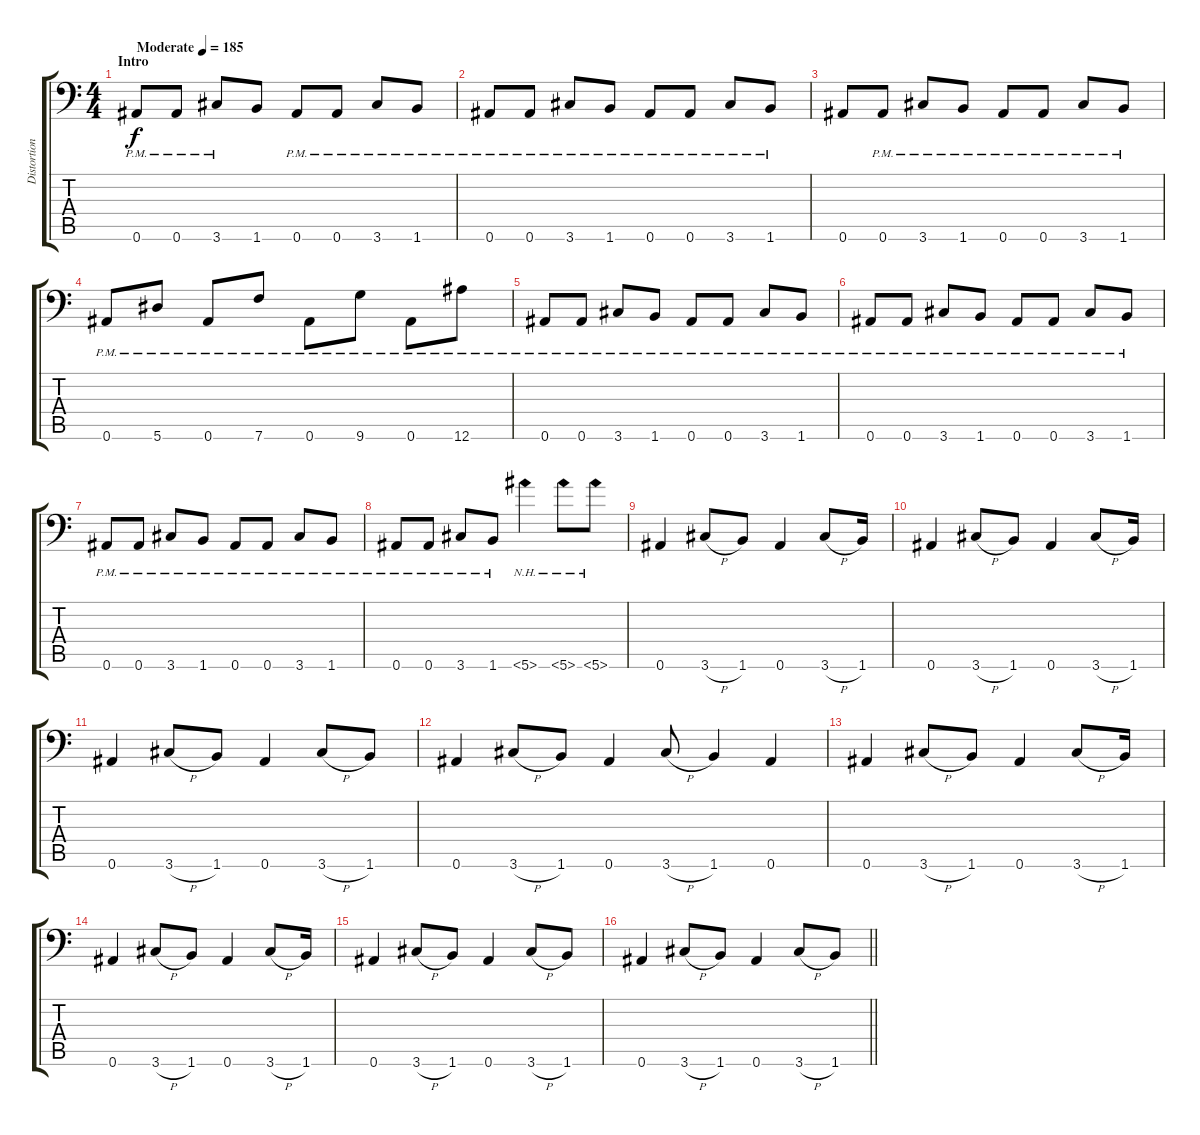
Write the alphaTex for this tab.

\track ("Distortion Guitar" "Distortion") {instrument distortionguitar}
\staff {score tabs}
\tuning (C4 G3 Eb3 Bb2 F2 Bb1) {hide}
\ts (4 4)
\section ("" "Intro")
\tempo (185 "Moderate")
\clef f4
\ks c
0.6{pm}.8{dy f instrument distortionguitar} 0.6{pm}.8 3.6{pm}.8 1.6.8 0.6{pm}.8 0.6{pm}.8 3.6{pm}.8 1.6{pm}.8 |
0.6{pm}.8 0.6{pm}.8 3.6{pm}.8 1.6{pm}.8 0.6{pm}.8 0.6{pm}.8 3.6{pm}.8 1.6{pm}.8 |
0.6.8 0.6{pm}.8 3.6{pm}.8 1.6{pm}.8 0.6{pm}.8 0.6{pm}.8 3.6{pm}.8 1.6{pm}.8 |
0.6{pm}.8 5.6{pm}.8 0.6{pm}.8 7.6{pm}.8 0.6{pm}.8 9.6{pm}.8 0.6{pm}.8 12.6{pm}.8 |
0.6{pm}.8 0.6{pm}.8 3.6{pm}.8 1.6{pm}.8 0.6{pm}.8 0.6{pm}.8 3.6{pm}.8 1.6{pm}.8 |
0.6{pm}.8 0.6{pm}.8 3.6{pm}.8 1.6{pm}.8 0.6{pm}.8 0.6{pm}.8 3.6{pm}.8 1.6{pm}.8 |
0.6{pm}.8 0.6{pm}.8 3.6{pm}.8 1.6{pm}.8 0.6{pm}.8 0.6{pm}.8 3.6{pm}.8 1.6{pm}.8 |
0.6{pm}.8 0.6{pm}.8 3.6{pm}.8 1.6{pm}.8 5.6{nh}.4 5.6{nh}.8 5.6{nh}.8 |
0.6.4 3.6{h}.8 1.6.8 0.6.4 3.6{h}.8 1.6.16 |
0.6.4 3.6{h}.8 1.6.8 0.6.4 3.6{h}.8 1.6.16 |
0.6.4 3.6{h}.8 1.6.8 0.6.4 3.6{h}.8 1.6.8 |
0.6.4 3.6{h}.8 1.6.8 0.6.4 3.6{h}.8 1.6.4 0.6.4 |
0.6.4 3.6{h}.8 1.6.8 0.6.4 3.6{h}.8 1.6.16 |
0.6.4 3.6{h}.8 1.6.8 0.6.4 3.6{h}.8 1.6.16 |
0.6.4 3.6{h}.8 1.6.8 0.6.4 3.6{h}.8 1.6.8 |
\barLineRight lightlight
0.6.4 3.6{h}.8 1.6.8 0.6.4 3.6{h}.8 1.6.8
